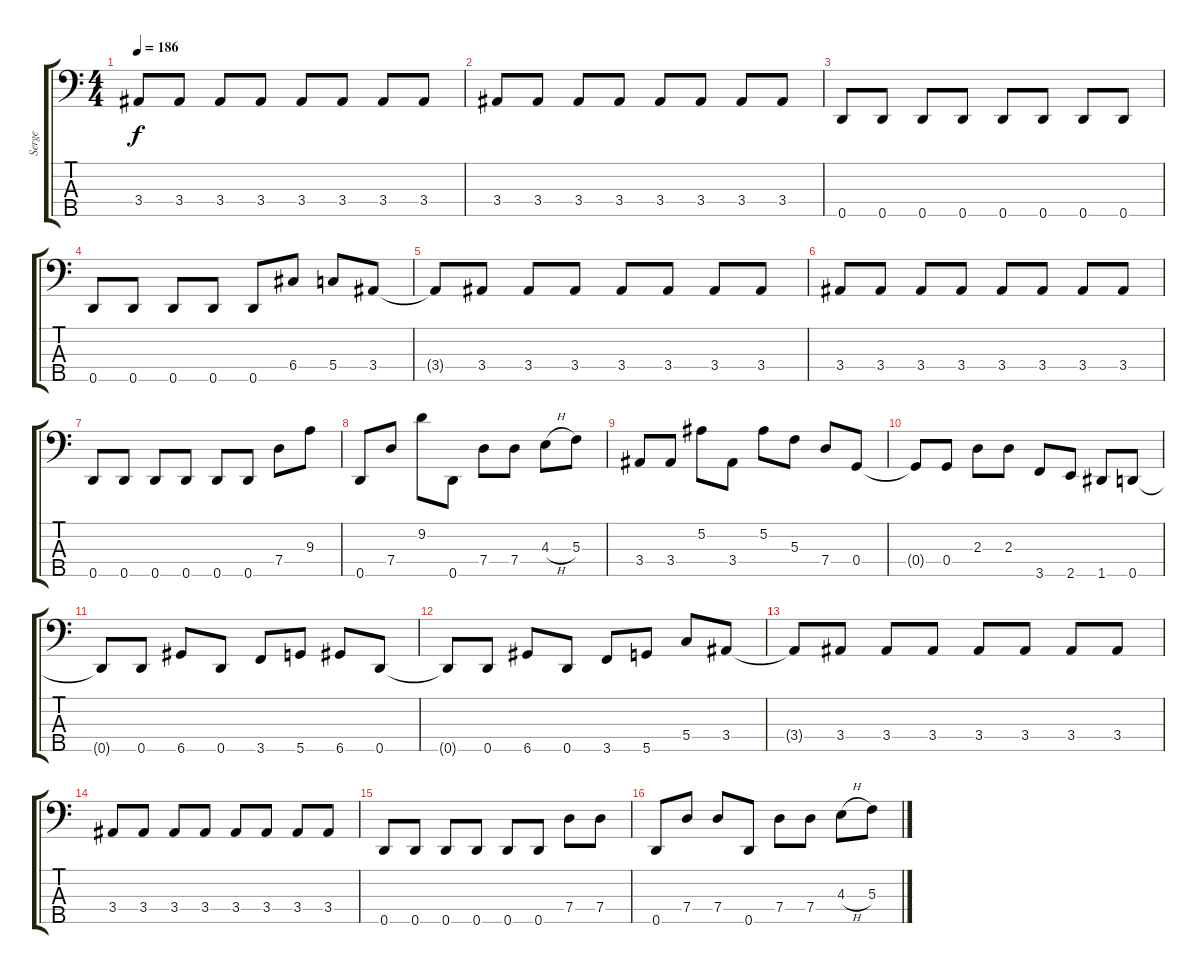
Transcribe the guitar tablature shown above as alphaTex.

\track ("Serge" "Serge") {instrument electricbasspick}
\staff {score tabs}
\tuning (Bb2 F2 C2 G1 D1) {hide}
\ts (4 4)
\tempo 186
\clef f4
\ks c
3.4.8{dy f} 3.4.8 3.4.8 3.4.8 3.4.8 3.4.8 3.4.8 3.4.8 |
3.4.8 3.4.8 3.4.8 3.4.8 3.4.8 3.4.8 3.4.8 3.4.8 |
0.5.8 0.5.8 0.5.8 0.5.8 0.5.8 0.5.8 0.5.8 0.5.8 |
0.5.8 0.5.8 0.5.8 0.5.8 0.5.8 6.4.8 5.4.8 3.4.8 |
3.4{t}.8 3.4.8 3.4.8 3.4.8 3.4.8 3.4.8 3.4.8 3.4.8 |
3.4.8 3.4.8 3.4.8 3.4.8 3.4.8 3.4.8 3.4.8 3.4.8 |
0.5.8 0.5.8 0.5.8 0.5.8 0.5.8 0.5.8 7.4.8 9.3.8 |
0.5.8 7.4.8 9.2.8 0.5.8 7.4.8 7.4.8 4.3{h}.8 5.3.8 |
3.4.8 3.4.8 5.2.8 3.4.8 5.2.8 5.3.8 7.4.8 0.4.8 |
0.4{t}.8 0.4.8 2.3.8 2.3.8 3.5.8 2.5.8 1.5.8 0.5.8 |
0.5{t}.8 0.5.8 6.5.8 0.5.8 3.5.8 5.5.8 6.5.8 0.5.8 |
0.5{t}.8 0.5.8 6.5.8 0.5.8 3.5.8 5.5.8 5.4.8 3.4.8 |
3.4{t}.8 3.4.8 3.4.8 3.4.8 3.4.8 3.4.8 3.4.8 3.4.8 |
3.4.8 3.4.8 3.4.8 3.4.8 3.4.8 3.4.8 3.4.8 3.4.8 |
0.5.8 0.5.8 0.5.8 0.5.8 0.5.8 0.5.8 7.4.8 7.4.8 |
0.5.8 7.4.8 7.4.8 0.5.8 7.4.8 7.4.8 4.3{h}.8 5.3.8
